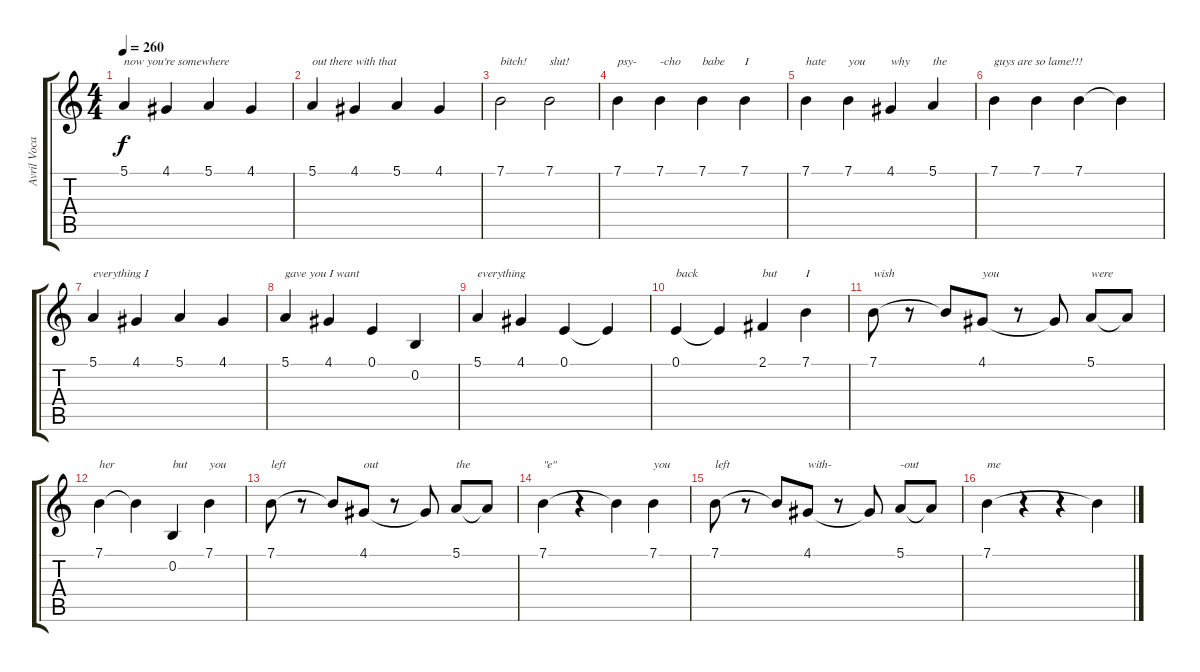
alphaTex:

\track ("Avril Vocals" "Avril Voca") {instrument clarinet}
\staff {score tabs}
\tuning (E4 B3 G3 D3 A2 E2) {hide}
\ts (4 4)
\tempo 260
\clef g2
\ks c
5.1.4{txt "now you're somewhere" dy f} 4.1.4 5.1.4 4.1.4 |
5.1.4{txt "out there with that"} 4.1.4 5.1.4 4.1.4 |
7.1.2{txt "bitch!"} 7.1.2{txt "slut!"} |
7.1.4{txt "psy-"} 7.1.4{txt "-cho"} 7.1.4{txt "babe"} 7.1.4{txt "I"} |
7.1.4{txt "hate"} 7.1.4{txt "you"} 4.1.4{txt "why"} 5.1.4{txt "the"} |
7.1.4{txt "guys are so lame!!!"} 7.1.4 7.1.4 7.1{t}.4 |
5.1.4{txt "everything I"} 4.1.4 5.1.4 4.1.4 |
5.1.4{txt "gave you I want"} 4.1.4 0.1.4 0.2.4 |
5.1.4{txt "everything"} 4.1.4 0.1.4 0.1{t}.4 |
0.1.4{txt "back"} 0.1{t}.4 2.1.4{txt "but"} 7.1.4{txt "I"} |
7.1.8{txt "wish"} r.8 7.1{t}.8 4.1.8{txt "you"} r.8 4.1{t}.8 5.1.8{txt "were"} 5.1{t}.8 |
7.1.4{txt "her"} 7.1{t}.4 0.2.4{txt "but"} 7.1.4{txt "you"} |
7.1.8{txt "left"} r.8 7.1{t}.8 4.1.8{txt "out"} r.8 4.1{t}.8 5.1.8{txt "the"} 5.1{t}.8 |
7.1.4{txt "\"e\""} r.4 7.1{t}.4 7.1.4{txt "you"} |
7.1.8{txt "left"} r.8 7.1{t}.8 4.1.8{txt "with-"} r.8 4.1{t}.8 5.1.8{txt "-out"} 5.1{t}.8 |
7.1.4{txt "me"} r.4 r.4 7.1{t}.4
